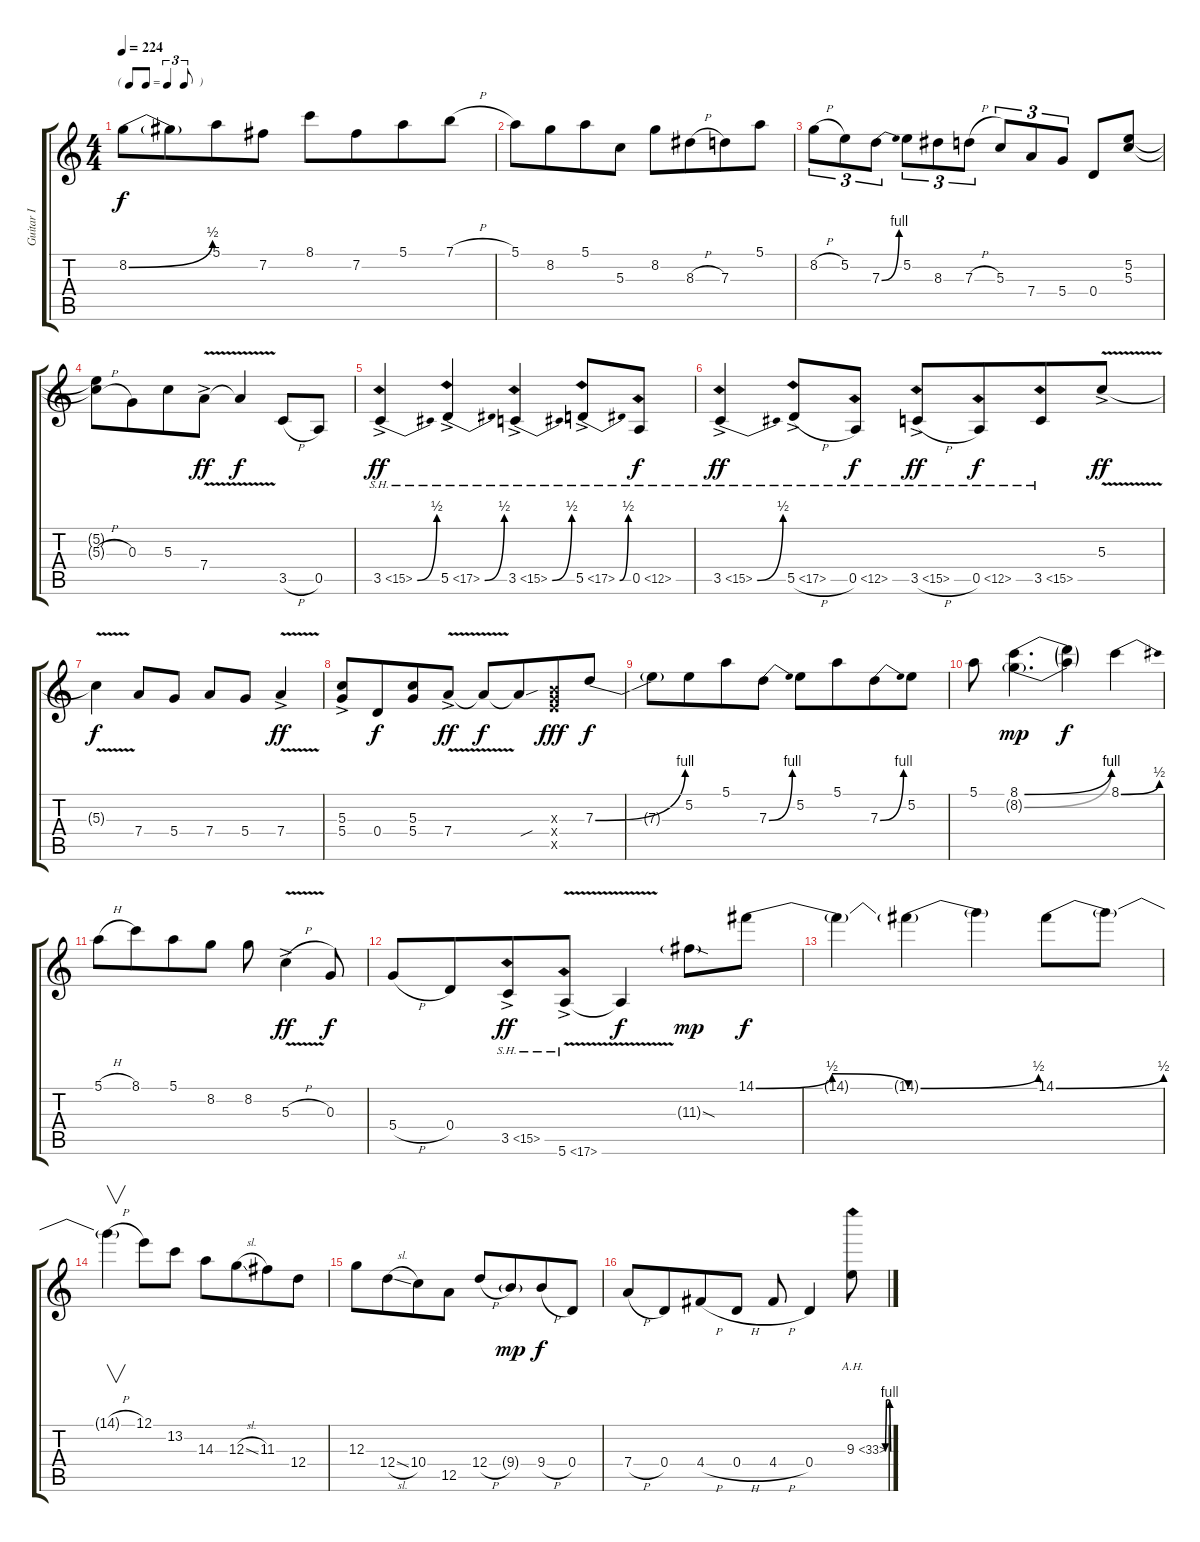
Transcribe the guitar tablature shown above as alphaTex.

\track ("Guitar I" "Guitar I") {instrument distortionguitar}
\staff {score tabs}
\tuning (E4 B3 G3 D3 A2 E2) {hide}
\ts (4 4)
\tf triplet8th
\tempo 224
\clef g2
\ks c
8.2{be (bend 0 0 60 2) t}.8{dy f} 8.2{t}.8{beam merge} 5.1.8 7.2.8 8.1.8 7.2.8{beam merge} 5.1.8 7.1{h}.8 |
5.1.8 8.2.8{beam merge} 5.1.8 5.3.8 8.2.8 8.3{h}.8{beam merge} 7.3.8 5.1.8 |
8.2{h}.8{tu (3 2)} 5.2.8{tu (3 2)} 7.3{be (bend 0 0 60 4)}.8{tu (3 2)} 5.2.8{tu (3 2)} 8.3.8{tu (3 2)} 7.3{h}.8{tu (3 2)} 5.3.8{tu (3 2)} 7.4.8{tu (3 2)} 5.4.8{tu (3 2)} 0.4.8 (5.2 5.3).8 |
(5.2{t} 5.3{h t}).8 0.3.8{beam merge} 5.3.8 7.4{v ac}.8{dy ff} 7.4{t}.4{dy f} 3.5{h}.8 0.5.8 |
3.5{be (bend 0 0 60 2) sh 12 ac}.4{dy ff} 5.5{be (bend 0 0 60 2) sh 12 ac}.4 3.5{be (bend 0 0 60 2) sh 12 ac}.4 5.5{be (bend 0 0 60 2) sh 12 ac}.8 0.5{sh 12}.8{dy f} |
3.5{be (bend 0 0 60 2) sh 12 ac}.4{dy ff} 5.5{sh 12 h ac}.8 0.5{sh 12}.8{dy f} 3.5{sh 12 h ac}.8{dy ff} 0.5{sh 12}.8{dy f beam merge} 3.5{sh 12}.8 5.3{v ac}.8{dy ff} |
5.3{t}.4{dy f} 7.4.8 5.4.8 7.4.8 5.4.8 7.4{v ac}.4{dy ff} |
(5.3{ac} 5.4{ac}).8 0.4.8{dy f beam merge} (5.3 5.4).8 7.4{v ac}.8{dy ff} 7.4{t}.8{dy f} 7.4{sou t}.8{beam merge} (4.3{x} 5.4{x} 7.5{x}).8{dy fff} 7.3{be (bend 0 0 60 4)}.8{dy f} |
7.3{t}.8 5.2.8{beam merge} 5.1.8 7.3{be (bend 0 0 60 4)}.8 5.2.8 5.1.8{beam merge} 7.3{be (bend 0 0 60 4)}.8 5.2.8 |
5.1.8 (8.1{be (bend 0 0 60 4)} 8.2{be (bend 0 0 60 4) g}).4{d dy mp} (8.1{t} 8.2{t}).4{dy f} 8.1{be (bend 0 0 60 2)}.4 |
5.1{h}.8 8.1.8{beam merge} 5.1.8 8.2.8 8.2.8 5.3{v h ac}.4{dy ff} 0.3.8{dy f} |
5.4{h}.8 0.4.8{beam merge} 3.5{sh 12 ac}.8{dy ff} 5.6{sh 12 v ac}.8 5.6{t}.4{dy f} 11.3{sod g}.8{dy mp} 14.1{be (bendrelease 0 0 20 2 20 2 60 0)}.8{dy f} |
14.1{t}.4 14.1{be (bend 0 0 60 2) t}.4 14.1{t}.4 14.1{be (bend 0 0 60 2)}.8 14.1{t}.8 |
14.1{h t}.4{v} 12.1.8 13.2.8 14.3.8 12.3{sl}.8{beam merge} 11.3.8 12.4.8 |
12.3.8 12.4{sl}.8{beam merge} 10.4.8 12.5.8 12.4{h}.8 9.4{g}.8{dy mp beam merge} 9.4{h}.8{dy f} 0.4.8 |
7.4{h}.8 0.4.8{beam merge} 4.4{h}.8 0.4{h}.8 4.4{h}.8 0.4.4 9.3{be (custom 0 0 10 4 40 4 50 0 60 0) ah 24}.8
